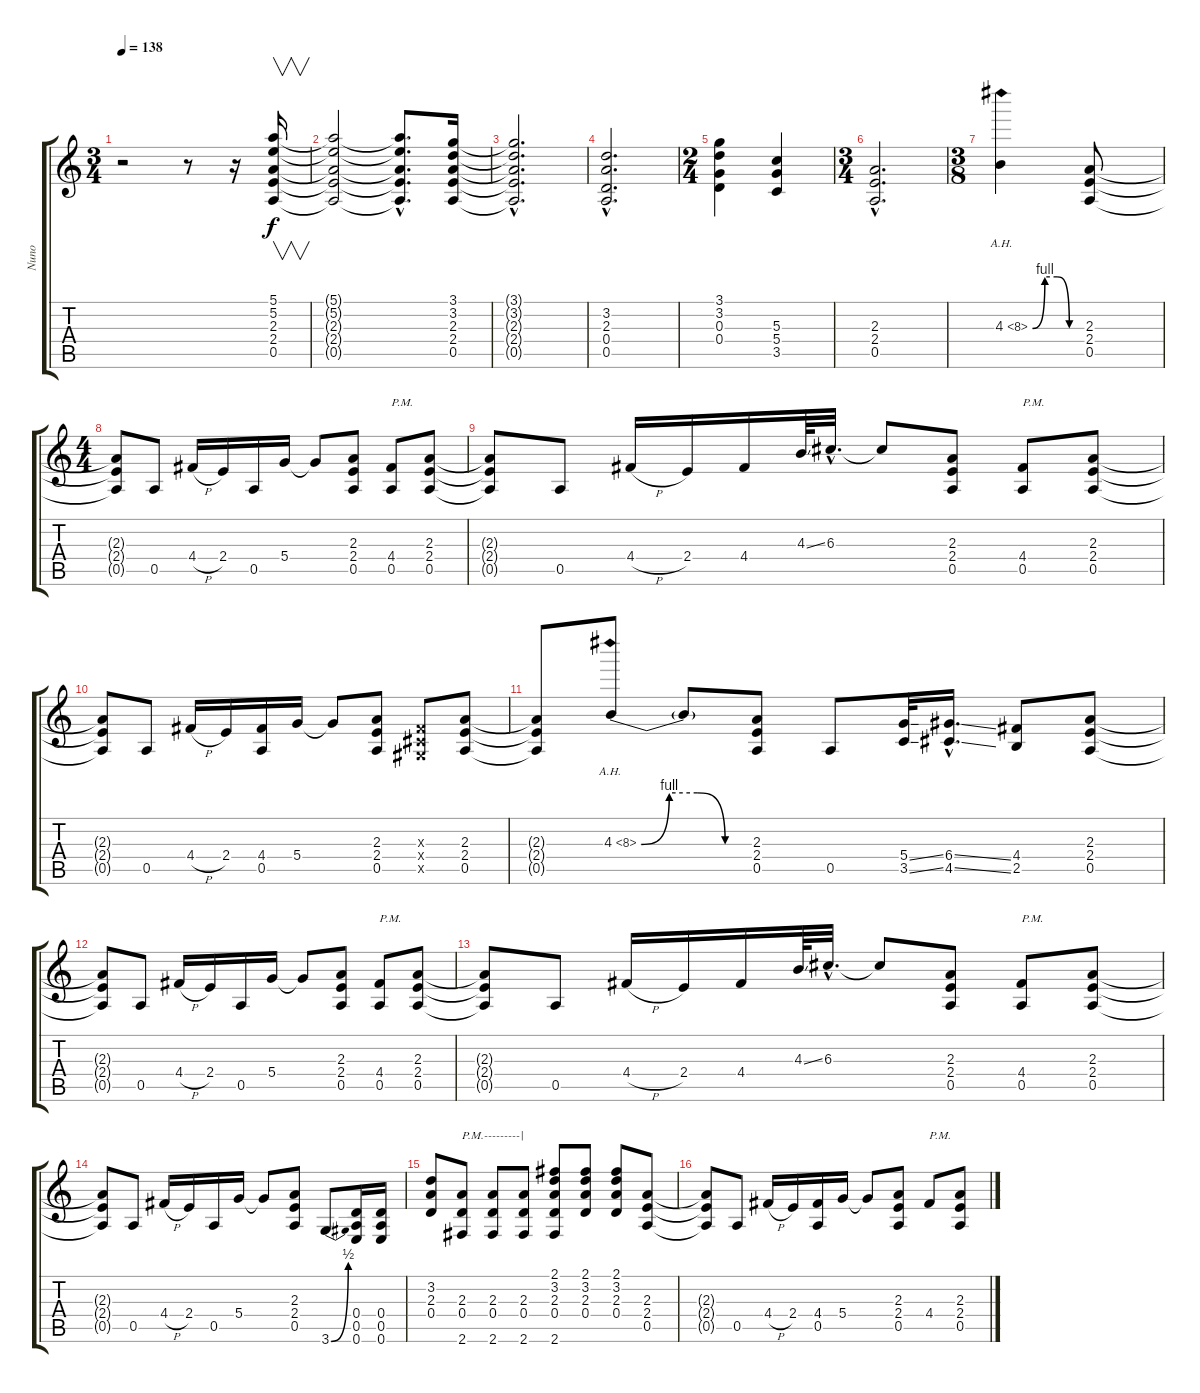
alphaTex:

\track ("Nuno" "Nuno") {instrument overdrivenguitar}
\staff {score tabs}
\tuning (E4 B3 G3 D3 A2 E2) {hide}
\ts (3 4)
\tempo 138
\clef g2
\ks c
r.2{dy f instrument overdrivenguitar} r.8 r.16 (5.1 5.2 2.3 2.4 0.5).16{v} |
(5.1{t} 5.2{t} 2.3{t} 2.4{t} 0.5{t}).2 (5.1{hac t} 5.2{hac t} 2.3{hac t} 2.4{hac t} 0.5{hac t}).8{d} (3.1 3.2 2.3 2.4 0.5).16 |
(3.1{hac t} 3.2{hac t} 2.3{hac t} 2.4{hac t} 0.5{hac t}).2{d} |
(3.2{hac} 2.3{hac} 0.4{hac} 0.5{hac}).2{d} |
\ts (2 4)
(3.1 3.2 0.3 0.4).4 (5.3 5.4 3.5).4 |
\ts (3 4)
(2.3{hac} 2.4{hac} 0.5{hac}).2{d} |
\ts (3 8)
4.3{be (custom 0 0 15 4 30 4 45 0 60 0) ah 4}.4 (2.3 2.4 0.5).8 |
\ts (4 4)
(2.3{t} 2.4{t} 0.5{t}).8 0.5.8 4.4{h}.16 2.4.16 0.5.16 5.4.16 5.4{t}.8 (2.3 2.4 0.5).8 (4.4 0.5).8{txt "P.M."} (2.3 2.4 0.5).8 |
(2.3{t} 2.4{t} 0.5{t}).8 0.5.8 4.4{h}.16 2.4.16 4.4.16 4.3{ss}.64 6.3{hac}.32{d} 6.3{t}.8 (2.3 2.4 0.5).8 (4.4 0.5).8{txt "P.M."} (2.3 2.4 0.5).8 |
(2.3{t} 2.4{t} 0.5{t}).8 0.5.8 4.4{h}.16 2.4.16 (4.4 0.5).16 5.4.16 5.4{t}.8 (2.3 2.4 0.5).8 (-1.3{x} -1.4{x} -1.5{x}).8 (2.3 2.4 0.5).8 |
(2.3{t} 2.4{t} 0.5{t}).8 4.3{be (custom 0 0 15 4 30 4 45 0 60 0) ah 4}.8 4.3{t}.8 (2.3 2.4 0.5).8 0.5.8 (5.4{ss} 3.5{ss}).32 (6.4{ss hac} 4.5{ss hac}).16{d} (4.4 2.5).8 (2.3 2.4 0.5).8 |
(2.3{t} 2.4{t} 0.5{t}).8 0.5.8 4.4{h}.16 2.4.16 0.5.16 5.4.16 5.4{t}.8 (2.3 2.4 0.5).8 (4.4 0.5).8{txt "P.M."} (2.3 2.4 0.5).8 |
(2.3{t} 2.4{t} 0.5{t}).8 0.5.8 4.4{h}.16 2.4.16 4.4.16 4.3{ss}.64 6.3{hac}.32{d} 6.3{t}.8 (2.3 2.4 0.5).8 (4.4 0.5).8{txt "P.M."} (2.3 2.4 0.5).8 |
(2.3{t} 2.4{t} 0.5{t}).8 0.5.8 4.4{h}.16 2.4.16 0.5.16 5.4.16 5.4{t}.8 (2.3 2.4 0.5).8 3.6{be (bend 0 0 60 2)}.8 (0.4 0.5 0.6).16 (0.4 0.5 0.6).16 |
(3.2 2.3 0.4).8 (2.3 0.4 2.6).8{txt "P.M.---------|"} (2.3 0.4 2.6).8 (2.3 0.4 2.6).8 (2.1 3.2 2.3 0.4 2.6).8 (2.1 3.2 2.3 0.4).8 (2.1 3.2 2.3 0.4).8 (2.3 2.4 0.5).8 |
(2.3{t} 2.4{t} 0.5{t}).8 0.5.8 4.4{h}.16 2.4.16 (4.4 0.5).16 5.4.16 5.4{t}.8 (2.3 2.4 0.5).8 4.4.8{txt "P.M."} (2.3 2.4 0.5).8
